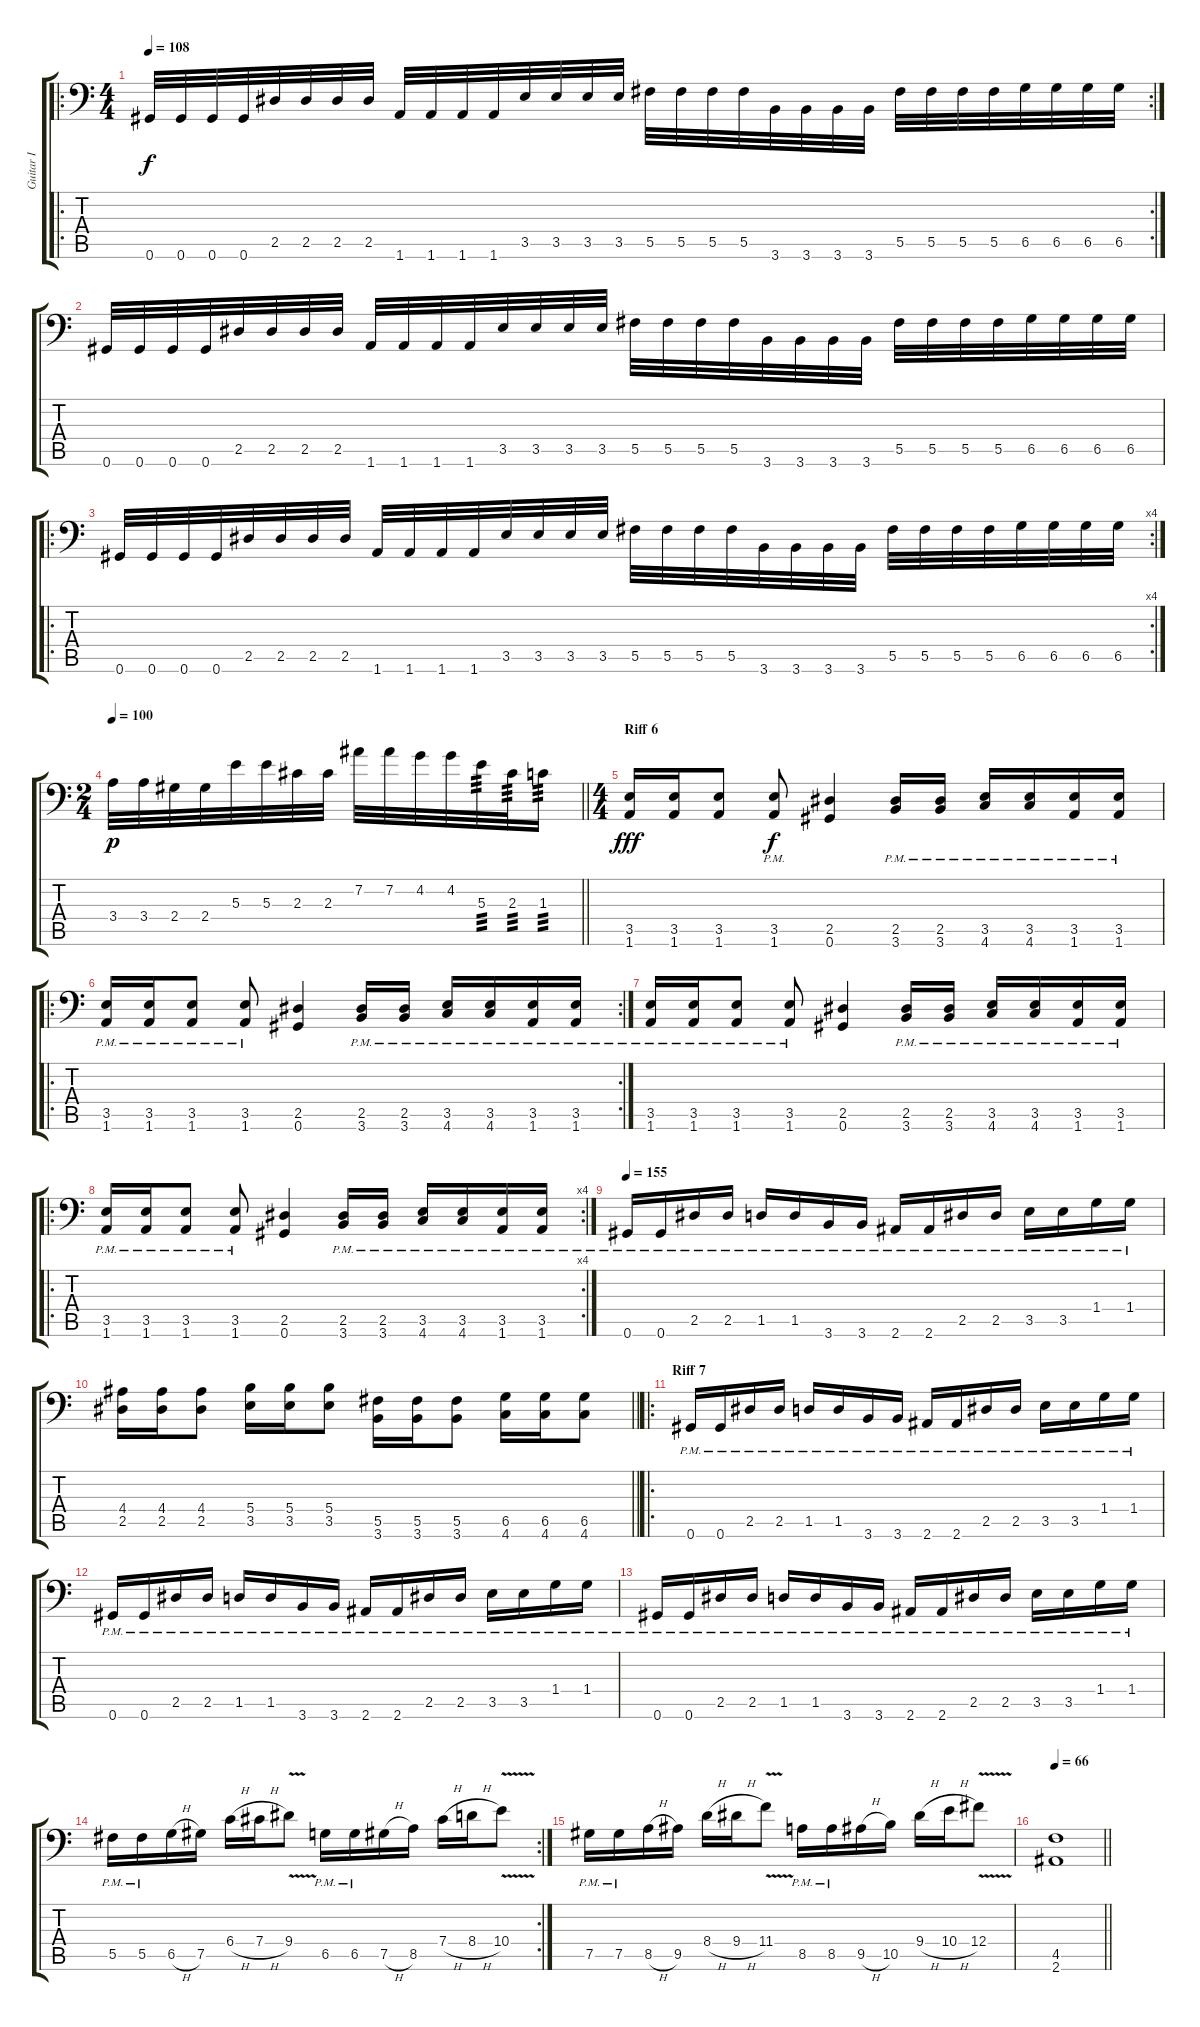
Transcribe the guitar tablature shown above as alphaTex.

\track ("Guitar I" "Guitar I") {instrument distortionguitar}
\staff {score tabs}
\tuning (Ab3 Eb3 B2 Gb2 Db2 Ab1) {hide}
\ro
\rc 2
\ts (4 4)
\tempo 108
\clef f4
\ks c
0.6.32{dy f} 0.6.32 0.6.32 0.6.32 2.5.32 2.5.32 2.5.32 2.5.32 1.6.32 1.6.32 1.6.32 1.6.32 3.5.32 3.5.32 3.5.32 3.5.32 5.5.32 5.5.32 5.5.32 5.5.32 3.6.32 3.6.32 3.6.32 3.6.32 5.5.32 5.5.32 5.5.32 5.5.32 6.5.32 6.5.32 6.5.32 6.5.32 |
0.6.32 0.6.32 0.6.32 0.6.32 2.5.32 2.5.32 2.5.32 2.5.32 1.6.32 1.6.32 1.6.32 1.6.32 3.5.32 3.5.32 3.5.32 3.5.32 5.5.32 5.5.32 5.5.32 5.5.32 3.6.32 3.6.32 3.6.32 3.6.32 5.5.32 5.5.32 5.5.32 5.5.32 6.5.32 6.5.32 6.5.32 6.5.32 |
\ro
\rc 4
0.6.32 0.6.32 0.6.32 0.6.32 2.5.32 2.5.32 2.5.32 2.5.32 1.6.32 1.6.32 1.6.32 1.6.32 3.5.32 3.5.32 3.5.32 3.5.32 5.5.32 5.5.32 5.5.32 5.5.32 3.6.32 3.6.32 3.6.32 3.6.32 5.5.32 5.5.32 5.5.32 5.5.32 6.5.32 6.5.32 6.5.32 6.5.32 |
\ts (2 4)
\tempo 100
\barLineRight lightlight
3.4.32{dy p} 3.4.32 2.4.32 2.4.32 5.3.32 5.3.32 2.3.32 2.3.32 7.2.32 7.2.32 4.2.32 4.2.32 5.3.32{tp 3} 2.3.32{tp 3} 1.3.16{tp 3} |
\ts (4 4)
\section ("" "Riff 6")
(3.5 1.6).16{dy fff} (3.5 1.6).16 (3.5 1.6).8 (3.5{pm} 1.6{pm}).8{dy f} (2.5 0.6).4 (2.5{pm} 3.6{pm}).16 (2.5{pm} 3.6{pm}).16 (3.5{pm} 4.6{pm}).16 (3.5{pm} 4.6{pm}).16 (3.5{pm} 1.6{pm}).16 (3.5{pm} 1.6{pm}).16 |
\ro
\rc 2
(3.5{pm} 1.6{pm}).16 (3.5{pm} 1.6{pm}).16 (3.5{pm} 1.6{pm}).8 (3.5{pm} 1.6{pm}).8 (2.5 0.6).4 (2.5{pm} 3.6{pm}).16 (2.5{pm} 3.6{pm}).16 (3.5{pm} 4.6{pm}).16 (3.5{pm} 4.6{pm}).16 (3.5{pm} 1.6{pm}).16 (3.5{pm} 1.6{pm}).16 |
(3.5{pm} 1.6{pm}).16 (3.5{pm} 1.6{pm}).16 (3.5{pm} 1.6{pm}).8 (3.5{pm} 1.6{pm}).8 (2.5 0.6).4 (2.5{pm} 3.6{pm}).16 (2.5{pm} 3.6{pm}).16 (3.5{pm} 4.6{pm}).16 (3.5{pm} 4.6{pm}).16 (3.5{pm} 1.6{pm}).16 (3.5{pm} 1.6{pm}).16 |
\ro
\rc 4
(3.5{pm} 1.6{pm}).16 (3.5{pm} 1.6{pm}).16 (3.5{pm} 1.6{pm}).8 (3.5{pm} 1.6{pm}).8 (2.5 0.6).4 (2.5{pm} 3.6{pm}).16 (2.5{pm} 3.6{pm}).16 (3.5{pm} 4.6{pm}).16 (3.5{pm} 4.6{pm}).16 (3.5{pm} 1.6{pm}).16 (3.5{pm} 1.6{pm}).16 |
\tempo 155
0.6{pm}.16 0.6{pm}.16 2.5{pm}.16 2.5{pm}.16 1.5{pm}.16 1.5{pm}.16 3.6{pm}.16 3.6{pm}.16 2.6{pm}.16 2.6{pm}.16 2.5{pm}.16 2.5{pm}.16 3.5{pm}.16 3.5{pm}.16 1.4{pm}.16 1.4{pm}.16 |
\barLineRight lightlight
(4.4 2.5).16 (4.4 2.5).16 (4.4 2.5).8 (5.4 3.5).16 (5.4 3.5).16 (5.4 3.5).8 (5.5 3.6).16 (5.5 3.6).16 (5.5 3.6).8 (6.5 4.6).16 (6.5 4.6).16 (6.5 4.6).8 |
\ro
\section ("" "Riff 7")
0.6{pm}.16 0.6{pm}.16 2.5{pm}.16 2.5{pm}.16 1.5{pm}.16 1.5{pm}.16 3.6{pm}.16 3.6{pm}.16 2.6{pm}.16 2.6{pm}.16 2.5{pm}.16 2.5{pm}.16 3.5{pm}.16 3.5{pm}.16 1.4{pm}.16 1.4{pm}.16 |
0.6{pm}.16 0.6{pm}.16 2.5{pm}.16 2.5{pm}.16 1.5{pm}.16 1.5{pm}.16 3.6{pm}.16 3.6{pm}.16 2.6{pm}.16 2.6{pm}.16 2.5{pm}.16 2.5{pm}.16 3.5{pm}.16 3.5{pm}.16 1.4{pm}.16 1.4{pm}.16 |
0.6{pm}.16 0.6{pm}.16 2.5{pm}.16 2.5{pm}.16 1.5{pm}.16 1.5{pm}.16 3.6{pm}.16 3.6{pm}.16 2.6{pm}.16 2.6{pm}.16 2.5{pm}.16 2.5{pm}.16 3.5{pm}.16 3.5{pm}.16 1.4{pm}.16 1.4{pm}.16 |
\rc 2
5.5{pm}.16 5.5{pm}.16 6.5{h}.16 7.5.16 6.4{h}.16 7.4{h}.16 9.4{v}.8 6.5{pm}.16 6.5{pm}.16 7.5{h}.16 8.5.16 7.4{h}.16 8.4{h}.16 10.4{v}.8 |
7.5{pm}.16 7.5{pm}.16 8.5{h}.16 9.5.16 8.4{h}.16 9.4{h}.16 11.4{v}.8 8.5{pm}.16 8.5{pm}.16 9.5{h}.16 10.5.16 9.4{h}.16 10.4{h}.16 12.4{v}.8 |
\tempo 66
\barLineRight lightlight
(4.5 2.6).1
